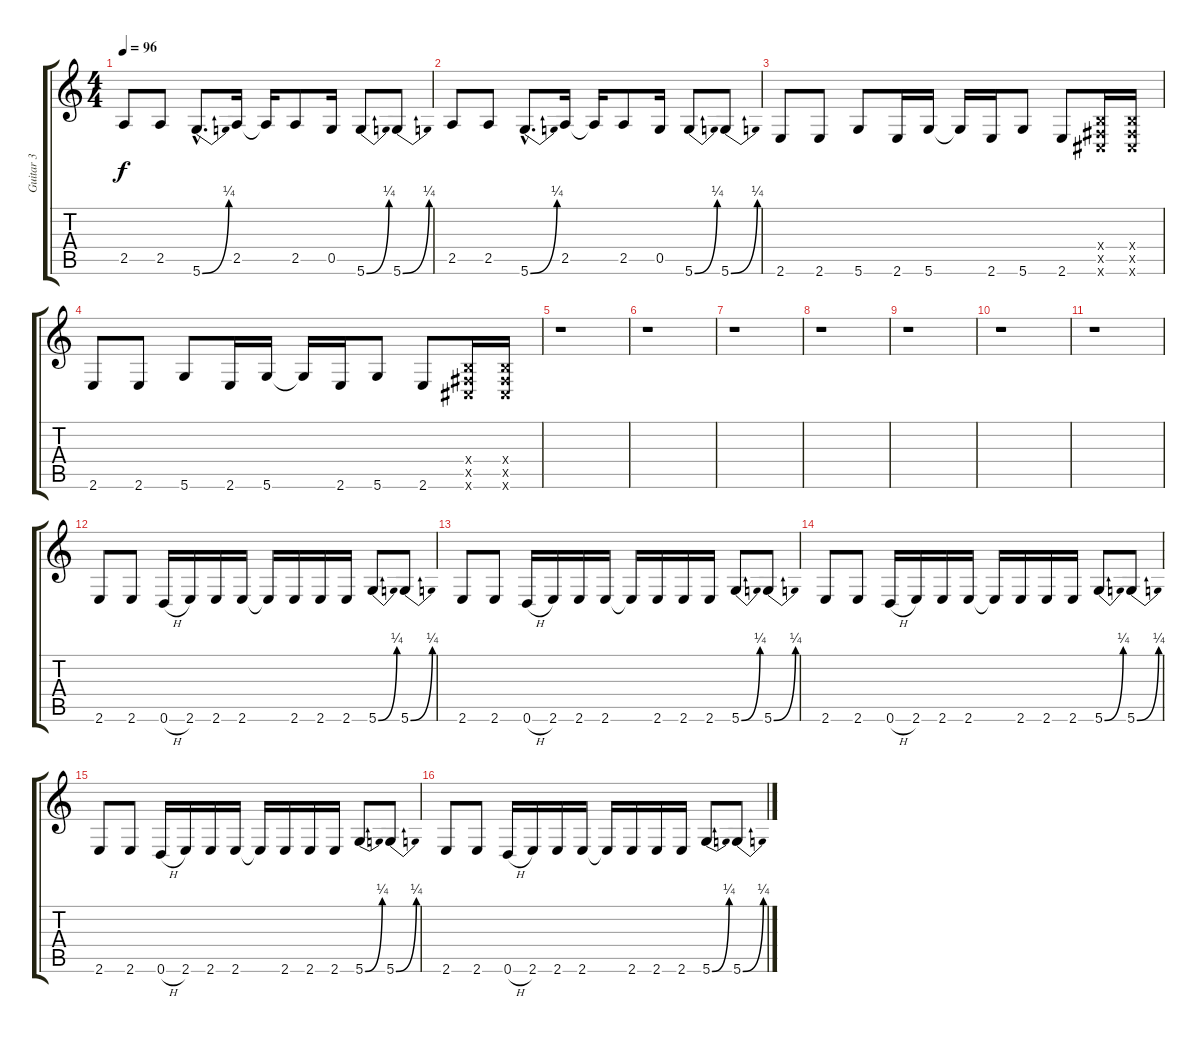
\track ("Guitar 3" "Guitar 3") {instrument distortionguitar}
\staff {score tabs}
\tuning (D4 A3 F3 C3 G2 D2) {hide}
\ts (4 4)
\tempo 96
\clef g2
\ks c
2.5.8{dy f} 2.5.8 5.6{be (bend 0 0 60 1) hac}.8{d} 2.5.16 2.5{t}.16 2.5.8 0.5.16 5.6{be (bend 0 0 60 1)}.8 5.6{be (bend 0 0 60 1)}.8 |
2.5.8 2.5.8 5.6{be (bend 0 0 60 1) hac}.8{d} 2.5.16 2.5{t}.16 2.5.8 0.5.16 5.6{be (bend 0 0 60 1)}.8 5.6{be (bend 0 0 60 1)}.8 |
2.6.8 2.6.8 5.6.8 2.6.16 5.6.16 5.6{t}.16 2.6.16 5.6.8 2.6.8 (-1.4{x} -1.5{x} -1.6{x}).16 (-1.4{x} -1.5{x} -1.6{x}).16 |
2.6.8 2.6.8 5.6.8 2.6.16 5.6.16 5.6{t}.16 2.6.16 5.6.8 2.6.8 (-1.4{x} -1.5{x} -1.6{x}).16 (-1.4{x} -1.5{x} -1.6{x}).16 |
r.1 |
r.1 |
r.1 |
r.1 |
r.1 |
r.1 |
r.1 |
2.6.8 2.6.8 0.6{h}.16 2.6.16 2.6.16 2.6.16 2.6{t}.16 2.6.16 2.6.16 2.6.16 5.6{be (bend 0 0 60 1)}.8 5.6{be (bend 0 0 60 1)}.8 |
2.6.8 2.6.8 0.6{h}.16 2.6.16 2.6.16 2.6.16 2.6{t}.16 2.6.16 2.6.16 2.6.16 5.6{be (bend 0 0 60 1)}.8 5.6{be (bend 0 0 60 1)}.8 |
2.6.8 2.6.8 0.6{h}.16 2.6.16 2.6.16 2.6.16 2.6{t}.16 2.6.16 2.6.16 2.6.16 5.6{be (bend 0 0 60 1)}.8 5.6{be (bend 0 0 60 1)}.8 |
2.6.8 2.6.8 0.6{h}.16 2.6.16 2.6.16 2.6.16 2.6{t}.16 2.6.16 2.6.16 2.6.16 5.6{be (bend 0 0 60 1)}.8 5.6{be (bend 0 0 60 1)}.8 |
2.6.8 2.6.8 0.6{h}.16 2.6.16 2.6.16 2.6.16 2.6{t}.16 2.6.16 2.6.16 2.6.16 5.6{be (bend 0 0 60 1)}.8 5.6{be (bend 0 0 60 1)}.8
